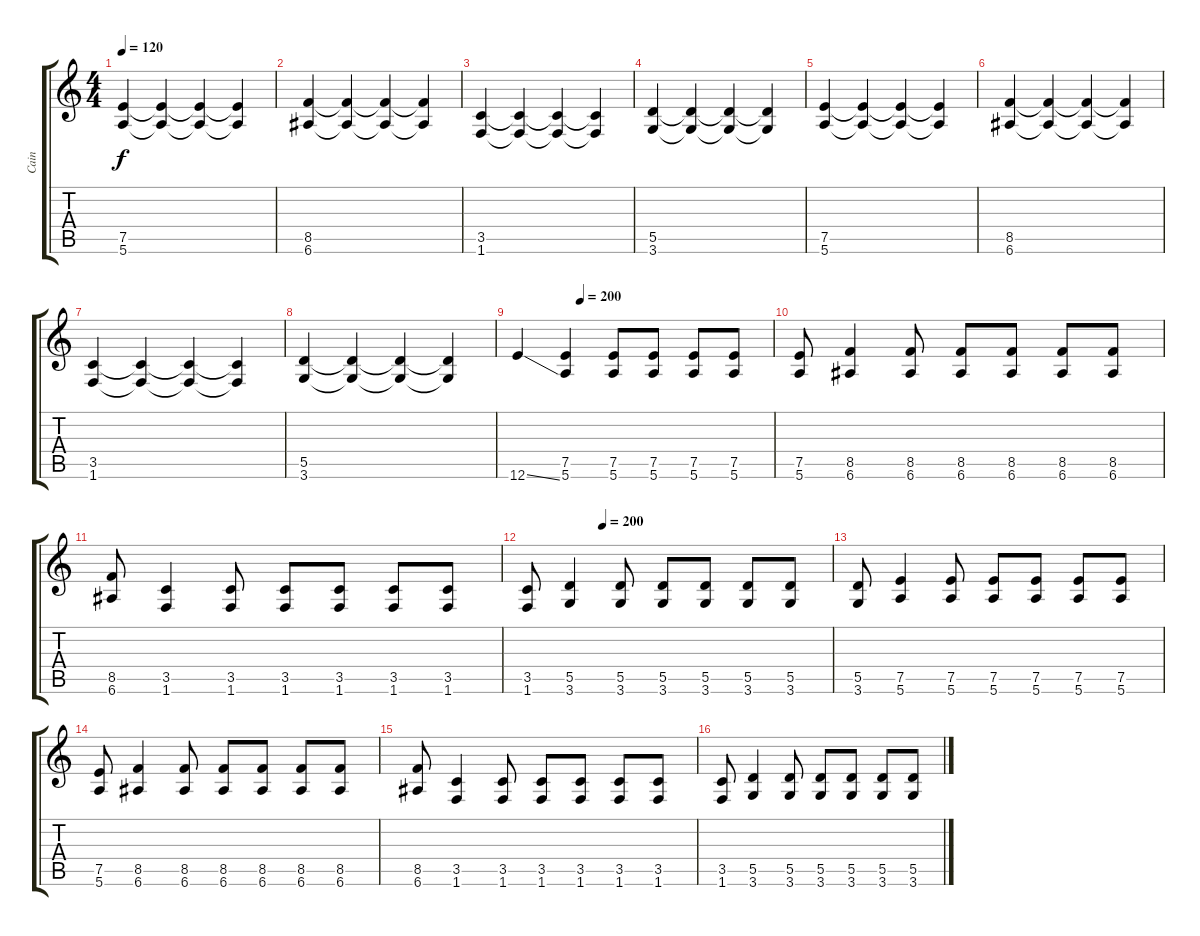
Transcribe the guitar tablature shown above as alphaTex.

\track ("Cain" "Cain") {instrument distortionguitar}
\staff {score tabs}
\tuning (E4 B3 G3 D3 A2 E2) {hide}
\ts (4 4)
\tempo 120
\clef g2
\ks c
(7.5 5.6).4{dy f instrument distortionguitar} (7.5{t} 5.6{t}).4 (7.5{t} 5.6{t}).4 (7.5{t} 5.6{t}).4 |
(8.5 6.6).4 (8.5{t} 6.6{t}).4 (8.5{t} 6.6{t}).4 (8.5{t} 6.6{t}).4 |
(3.5 1.6).4 (3.5{t} 1.6{t}).4 (3.5{t} 1.6{t}).4 (3.5{t} 1.6{t}).4 |
(5.5 3.6).4 (5.5{t} 3.6{t}).4 (5.5{t} 3.6{t}).4 (5.5{t} 3.6{t}).4 |
(7.5 5.6).4 (7.5{t} 5.6{t}).4 (7.5{t} 5.6{t}).4 (7.5{t} 5.6{t}).4 |
(8.5 6.6).4 (8.5{t} 6.6{t}).4 (8.5{t} 6.6{t}).4 (8.5{t} 6.6{t}).4 |
(3.5 1.6).4 (3.5{t} 1.6{t}).4 (3.5{t} 1.6{t}).4 (3.5{t} 1.6{t}).4 |
(5.5 3.6).4 (5.5{t} 3.6{t}).4 (5.5{t} 3.6{t}).4 (5.5{t} 3.6{t}).4 |
\tempo (200 0.25)
12.6{ss}.4 (7.5 5.6).4 (7.5 5.6).8 (7.5 5.6).8 (7.5 5.6).8 (7.5 5.6).8 |
(7.5 5.6).8 (8.5 6.6).4 (8.5 6.6).8 (8.5 6.6).8 (8.5 6.6).8 (8.5 6.6).8 (8.5 6.6).8 |
(8.5 6.6).8 (3.5 1.6).4 (3.5 1.6).8 (3.5 1.6).8 (3.5 1.6).8 (3.5 1.6).8 (3.5 1.6).8 |
\tempo (200 0.25)
(3.5 1.6).8 (5.5 3.6).4 (5.5 3.6).8 (5.5 3.6).8 (5.5 3.6).8 (5.5 3.6).8 (5.5 3.6).8 |
(5.5 3.6).8 (7.5 5.6).4 (7.5 5.6).8 (7.5 5.6).8 (7.5 5.6).8 (7.5 5.6).8 (7.5 5.6).8 |
(7.5 5.6).8 (8.5 6.6).4 (8.5 6.6).8 (8.5 6.6).8 (8.5 6.6).8 (8.5 6.6).8 (8.5 6.6).8 |
(8.5 6.6).8 (3.5 1.6).4 (3.5 1.6).8 (3.5 1.6).8 (3.5 1.6).8 (3.5 1.6).8 (3.5 1.6).8 |
(3.5 1.6).8 (5.5 3.6).4 (5.5 3.6).8 (5.5 3.6).8 (5.5 3.6).8 (5.5 3.6).8 (5.5 3.6).8
